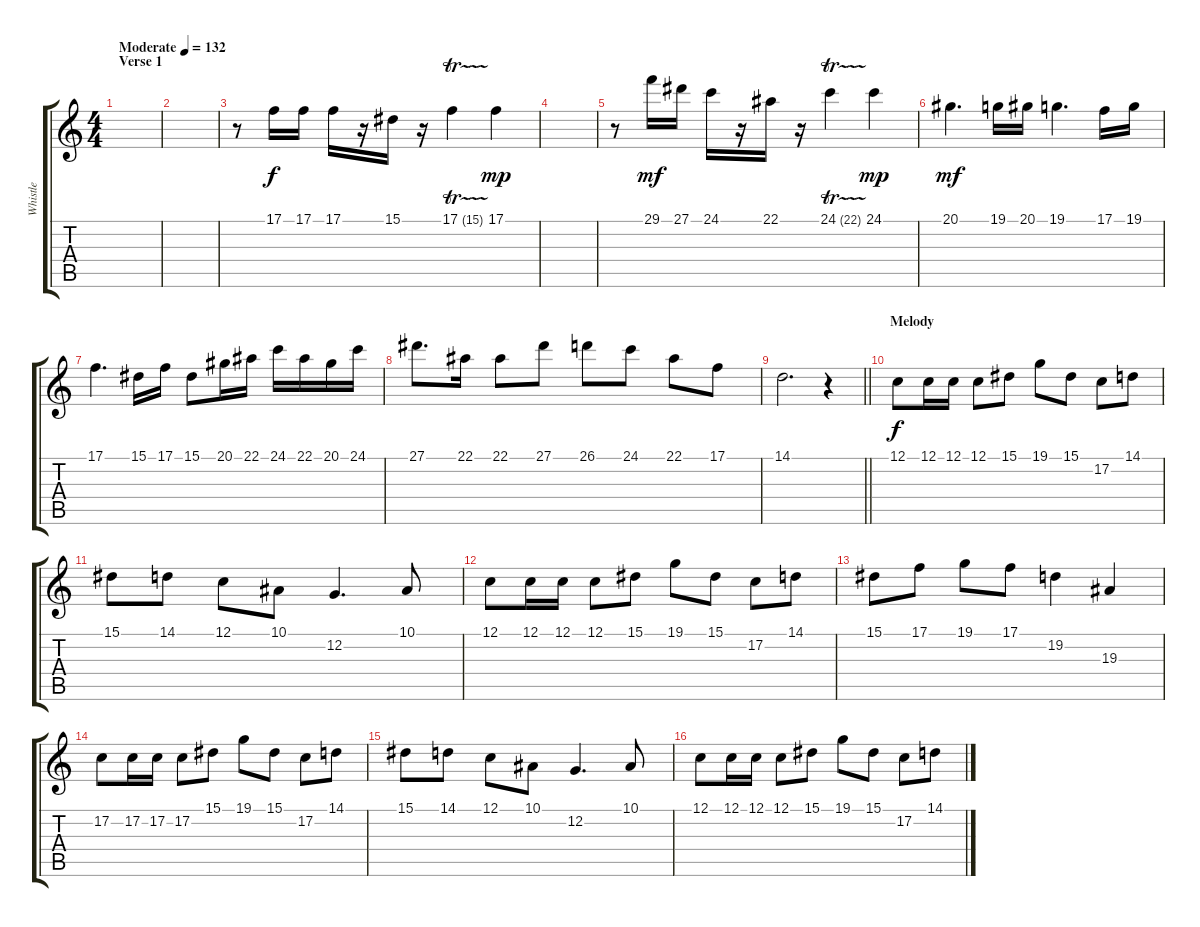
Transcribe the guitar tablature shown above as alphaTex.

\track ("Whistle" "Whistle") {instrument recorder}
\staff {score tabs}
\tuning (C4 G3 Eb3 Bb2 F2 C2) {hide}
\ts (4 4)
\section ("" "Verse 1")
\tempo (132 "Moderate")
\clef g2
\ks c
|
|
r.8 17.1.16 17.1.16 17.1.16 r.16 15.1.16 r.16 17.1{tr (15 32)}.4 17.1.4{dy mp} |
|
r.8 29.1.16{dy mf} 27.1.16 24.1.16 r.16 22.1.16 r.16 24.1{tr (22 32)}.4 24.1.4{dy mp} |
20.1.4{d dy mf} 19.1.16 20.1.16 19.1.4{d} 17.1.16 19.1.16 |
17.1.4{d} 15.1.16 17.1.16 15.1.8 20.1.16 22.1.16 24.1.16 22.1.16 20.1.16 24.1.16 |
27.1.8{d} 22.1.16 22.1.8 27.1.8 26.1.8 24.1.8 22.1.8 17.1.8 |
\barLineRight lightlight
14.1.2{d} r.4 |
\section ("" "Melody")
12.1.8{dy f} 12.1.16 12.1.16 12.1.8 15.1.8 19.1.8 15.1.8 17.2.8 14.1.8 |
15.1.8 14.1.8 12.1.8 10.1.8 12.2.4{d} 10.1.8 |
12.1.8 12.1.16 12.1.16 12.1.8 15.1.8 19.1.8 15.1.8 17.2.8 14.1.8 |
15.1.8 17.1.8 19.1.8 17.1.8 19.2.4 19.3.4 |
17.2.8 17.2.16 17.2.16 17.2.8 15.1.8 19.1.8 15.1.8 17.2.8 14.1.8 |
15.1.8 14.1.8 12.1.8 10.1.8 12.2.4{d} 10.1.8 |
12.1.8 12.1.16 12.1.16 12.1.8 15.1.8 19.1.8 15.1.8 17.2.8 14.1.8
